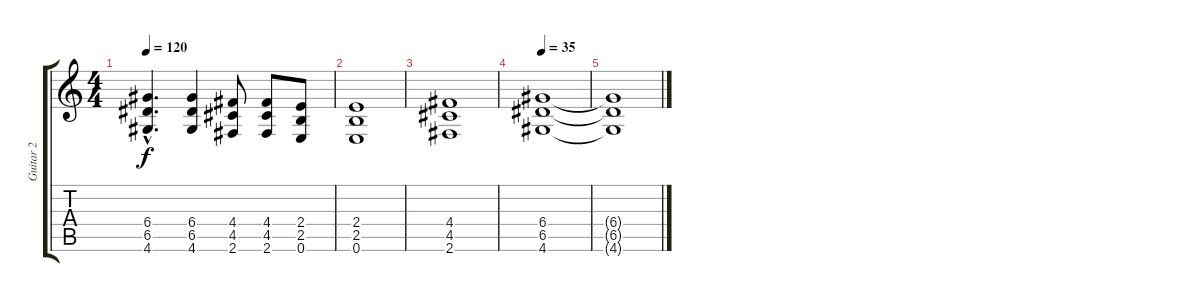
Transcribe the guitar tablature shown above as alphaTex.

\track ("Guitar 2" "Guitar 2") {instrument overdrivenguitar}
\staff {score tabs}
\tuning (E4 B3 G3 D3 A2 E2) {hide}
\ts (4 4)
\tempo 120
\clef g2
\ks c
(6.4{hac} 6.5{hac} 4.6{hac}).4{d dy f} (6.4 6.5 4.6).4 (4.4 4.5 2.6).8 (4.4 4.5 2.6).8 (2.4 2.5 0.6).8 |
(2.4 2.5 0.6).1 |
(4.4 4.5 2.6).1 |
\tempo 35
(6.4 6.5 4.6).1 |
(6.4{t} 6.5{t} 4.6{t}).1
